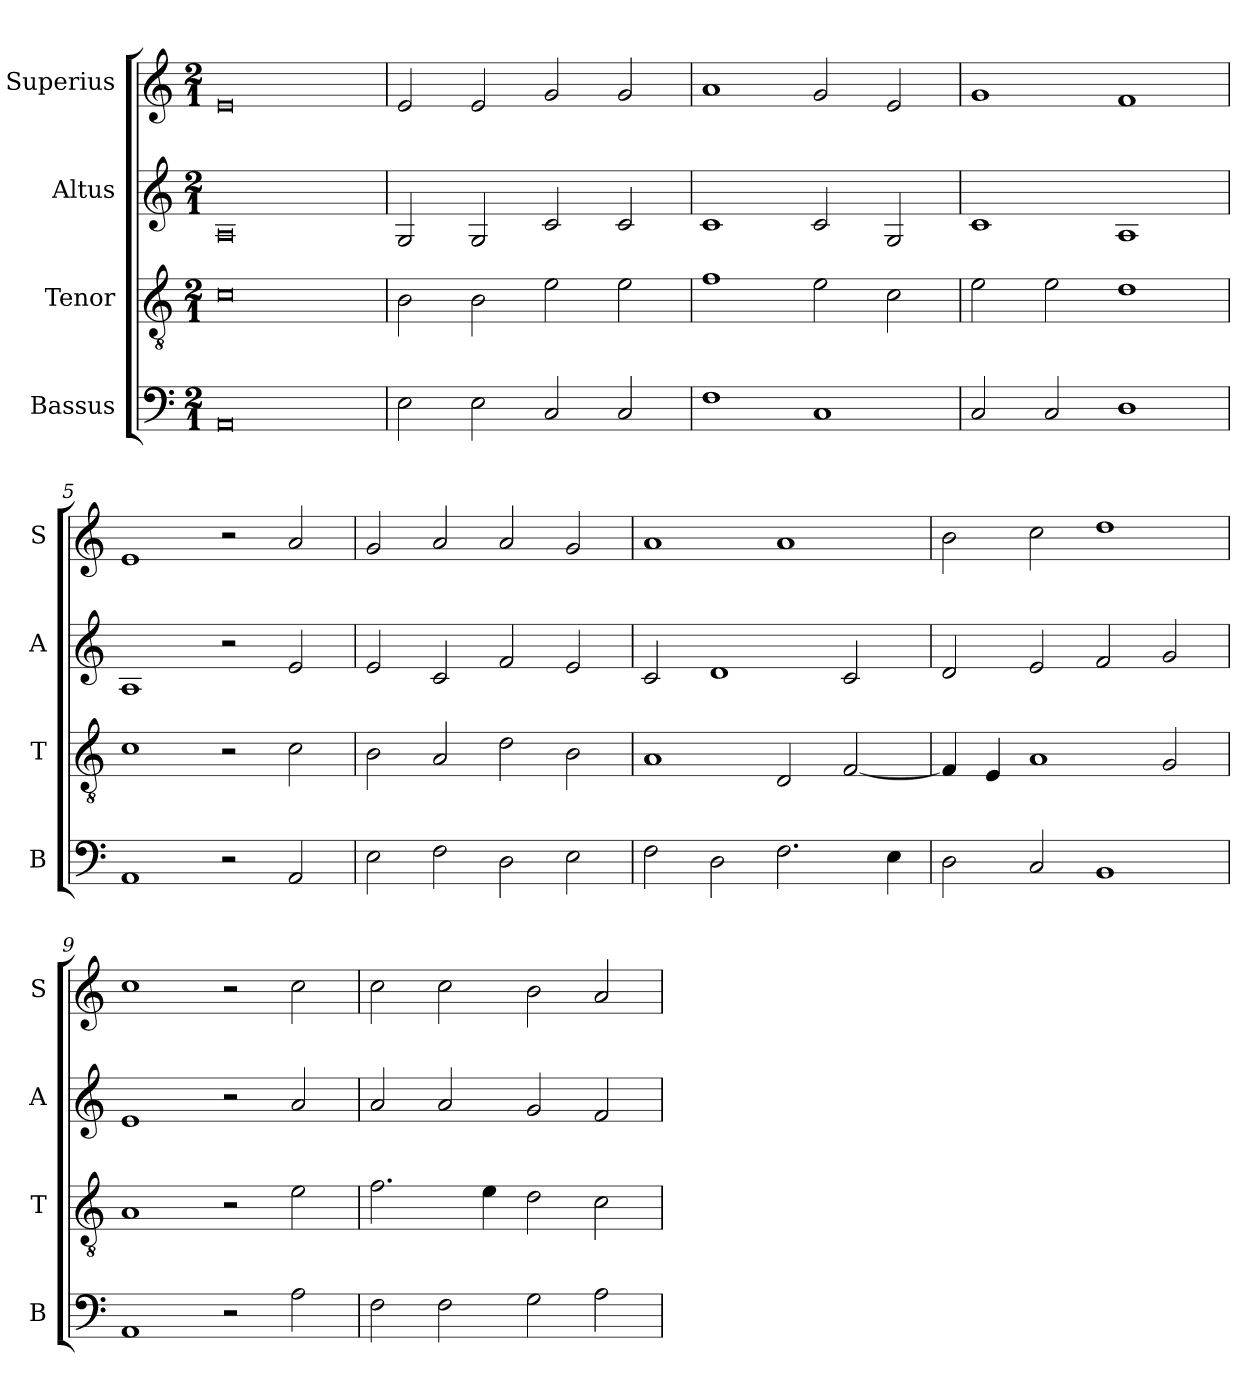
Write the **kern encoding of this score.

**kern	**kern	**kern	**kern
*part4	*part3	*part2	*part1
*staff4	*staff3	*staff2	*staff1
*I"Bassus	*I"Tenor	*I"Altus	*I"Superius
*I'B	*I'T	*I'A	*I'S
*clefF4	*clefGv2	*clefG2	*clefG2
*k[]	*k[]	*k[]	*k[]
*C:	*C:	*C:	*C:
*M2/1	*M2/1	*M2/1	*M2/1
=1	=1	=1	=1
0AA	0c	0A	0e
=2	=2	=2	=2
2E	2B	2G	2e
2E	2B	2G	2e
2C	2e	2c	2g
2C	2e	2c	2g
=3	=3	=3	=3
1F	1f	1c	1a
1C	2e	2c	2g
.	2c	2G	2e
=4	=4	=4	=4
2C	2e	1c	1g
2C	2e	.	.
1D	1d	1A	1f
=5	=5	=5	=5
1AA	1c	1A	1e
2r	2r	2r	2r
2AA	2c	2e	2a
=6	=6	=6	=6
2E	2B	2e	2g
2F	2A	2c	2a
2D	2d	2f	2a
2E	2B	2e	2g
=7	=7	=7	=7
2F	1A	2c	1a
2D	.	1d	.
2.F	2D	.	1a
.	[2F	2c	.
4E	.	.	.
=8	=8	=8	=8
2D	4F]	2d	2b
.	4E	.	.
2C	1A	2e	2cc
1BB	.	2f	1dd
.	2G	2g	.
=9	=9	=9	=9
1AA	1A	1e	1cc
2r	2r	2r	2r
2A	2e	2a	2cc
=10	=10	=10	=10
2F	2.f	2a	2cc
2F	.	2a	2cc
.	4e	.	.
2G	2d	2g	2b
2A	2c	2f	2a
=	=	=	=
*-	*-	*-	*-
